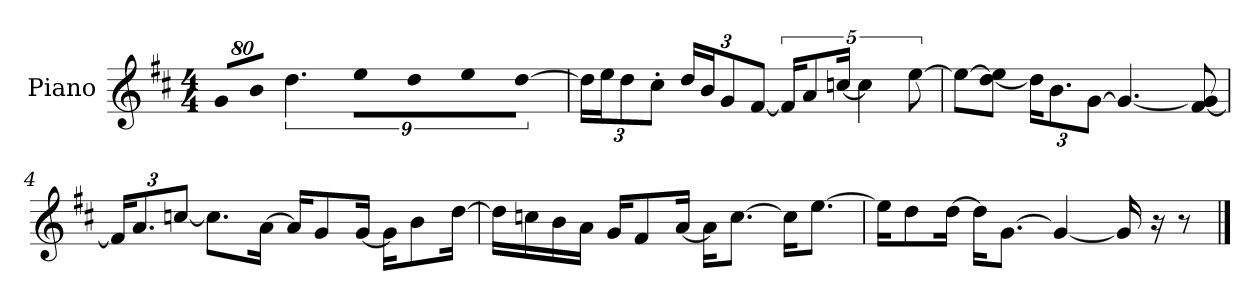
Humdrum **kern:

**kern
*part1
*staff1
*I"Piano
*I'P-no
*clefG2
*k[f#c#]
*M4/4
*MM90
=1
!LO:N:vis=8
640%71g/L
!LO:N:vis=8
640%71b/J
9%2.dd\
!LO:N:vis=8
640%71ee\L
!LO:N:vis=8
640%71dd\
!LO:N:vis=8
640%71ee\
!LO:N:vis=8
[640%71dd\J
=2
*Xbrackettup
24dd\LL]
24ee\J
12dd\
12cc#'\J
24dd/LL
24b/J
12g/
[12f#/J
*brackettup
20f#/KL]
10a/
[20ccn/Jk
5cc\]
[10ee\
=3
8ee\L_
[8dd\ 8ee\]J
*Xbrackettup
24dd\KL]
12.b\
[12g\J
4.g/_
[8f#/ 8g/]
!!LO:LB:g=z
=4
24f#/KL]
12.a/
[12ccn/J
8.cc\L]
[16a\Jk
16a/KL]
8g/
[16g/Jk
16g\KL]
8b\
[16dd\Jk
=5
16dd\LL]
16ccn\
16b\
16a\JJ
16g/KL
8f#/
[16a/Jk
16a\KL]
[8.cc\J
16cc\KL]
[8.ee\J
=6
16ee\KL]
8dd\
[16dd\Jk
16dd\KL]
[8.g\J
4g/_
16g/]
16r
8r
==
*-
